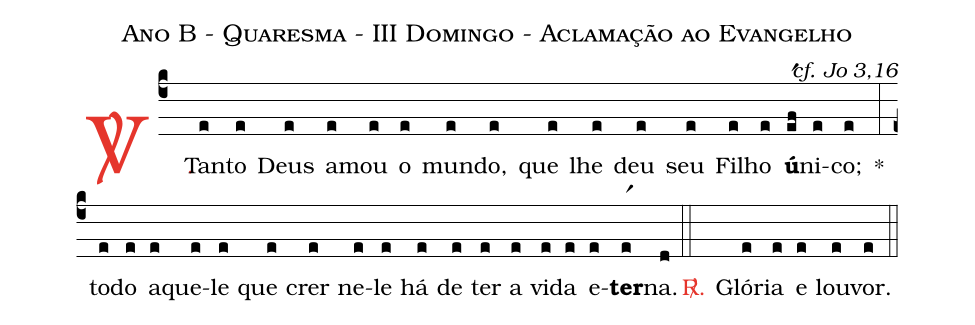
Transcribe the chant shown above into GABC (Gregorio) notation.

name: Ano B - Quaresma - III Domingo - Aclamação ao Evangelho;
commentary: cf. Jo 3,16;
%%
(c4)

<c><sp>V/</sp>.</c>() Tan(e)to(e) Deus(e) a(e)mou(e) o(e) mun(e)do,(e) que(e) lhe(e) deu(e) seu(e) Fi(e)lho(e) <b>ú</b>(er1f)ni(e)co;(e) *(:) to(e)do(e) a(e)que(e)le(e) que(e) crer(e) ne(e)le(e) há(e) de(e) ter(e) a(e) vi(e)da(e) e(e)<b>ter</b>(er1)na.(d)

(::)

<c><sp>R/</sp>.</c>() Gló(e)ria(e) e(e) lou(e)vor.(e)

(::)
